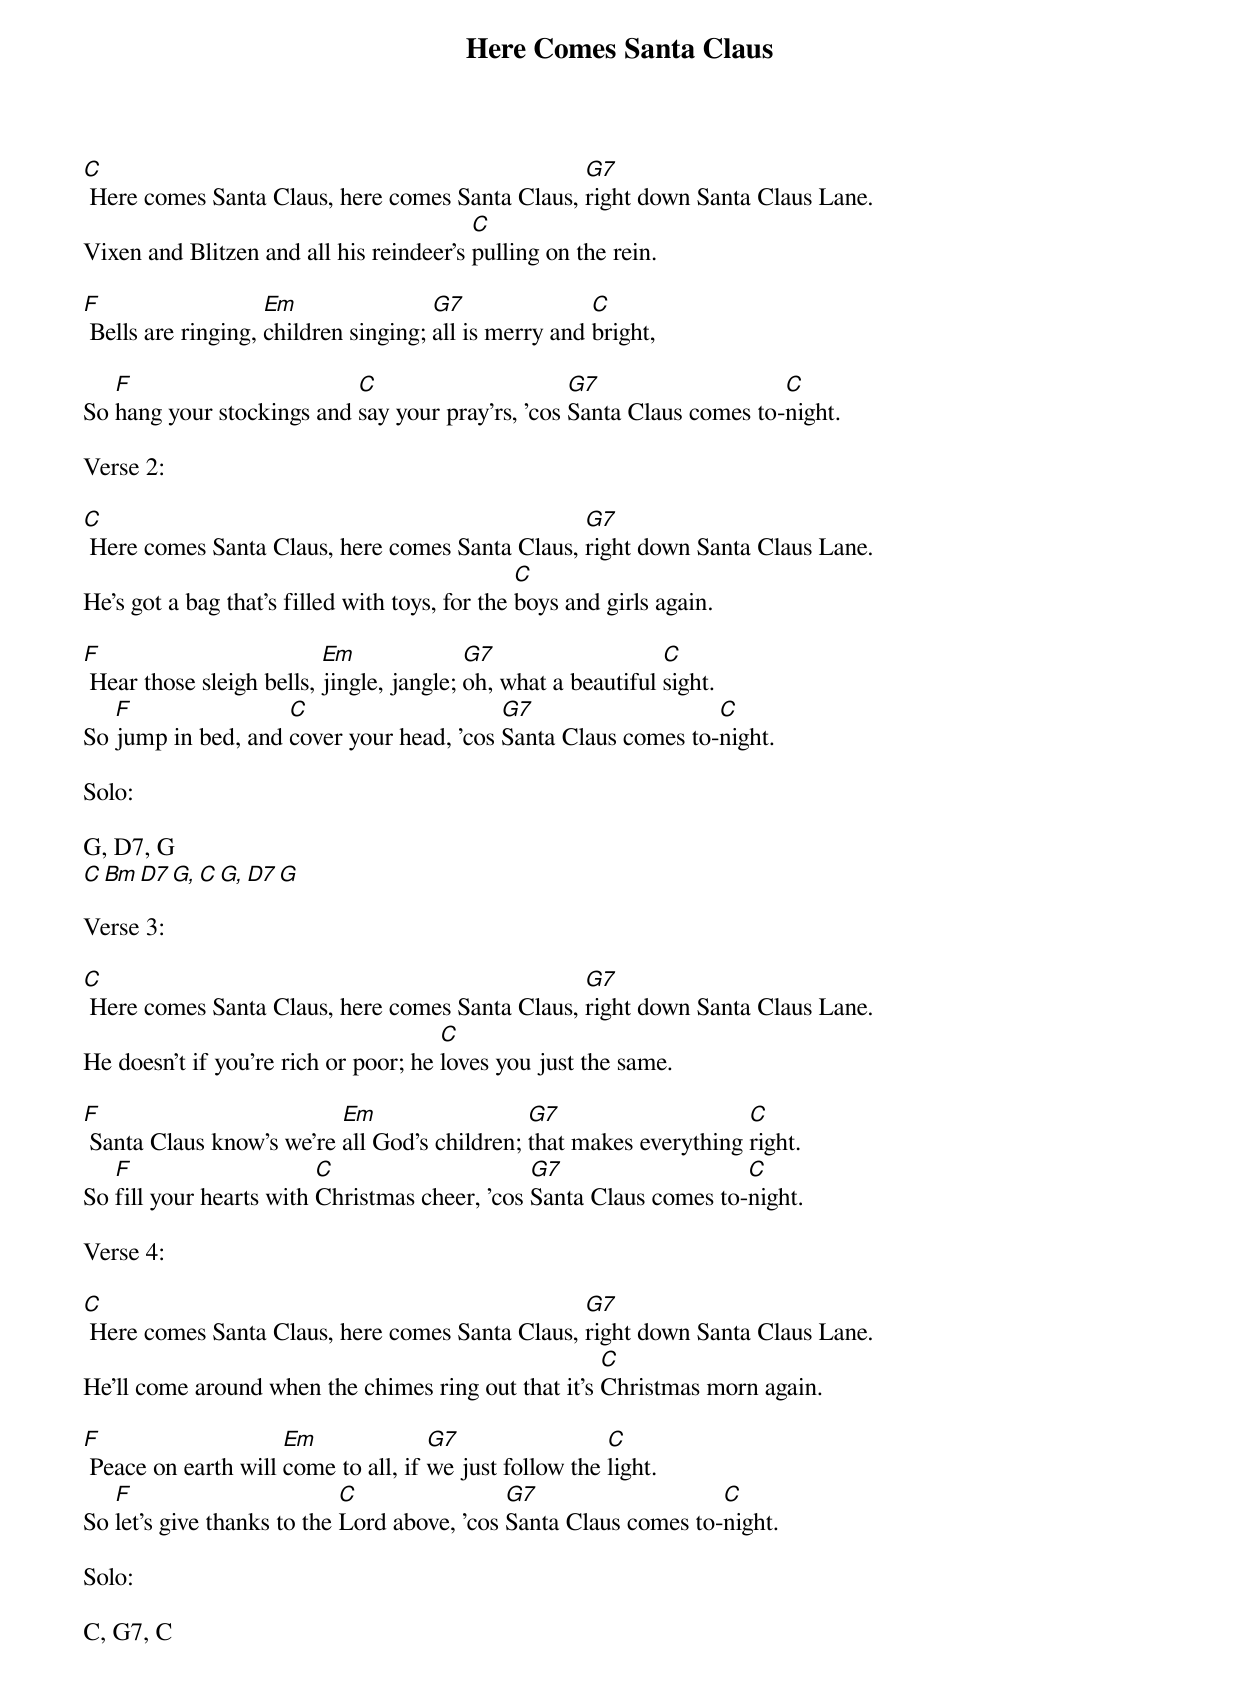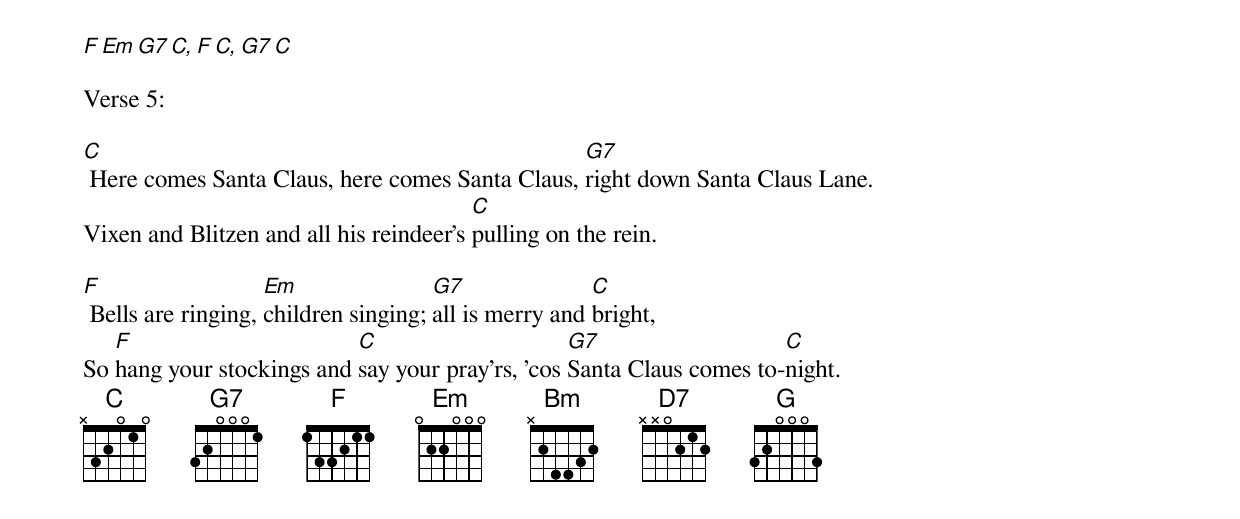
{title: Here Comes Santa Claus}
{subtitle: }

C                                                G7
 Here comes Santa Claus, here comes Santa Claus, right down Santa Claus Lane.
                                         C
Vixen and Blitzen and all his reindeer's pulling on the rein.

F                   Em                G7               C
 Bells are ringing, children singing; all is merry and bright,

   F                       C                      G7                   C
So hang your stockings and say your pray'rs, 'cos Santa Claus comes to-night.

Verse 2:

C                                                G7
 Here comes Santa Claus, here comes Santa Claus, right down Santa Claus Lane.
                                                C
He's got a bag that's filled with toys, for the boys and girls again.

F                         Em              G7                   C
 Hear those sleigh bells, jingle, jangle; oh, what a beautiful sight.
   F                C                     G7                   C
So jump in bed, and cover your head, 'cos Santa Claus comes to-night.

Solo:

G, D7, G
C  Bm  D7  G, C  G, D7  G

Verse 3:

C                                                G7
 Here comes Santa Claus, here comes Santa Claus, right down Santa Claus Lane.
                                      C
He doesn't if you're rich or poor; he loves you just the same.

F                         Em                  G7                    C
 Santa Claus know's we're all God's children; that makes everything right.
   F                     C                     G7                   C
So fill your hearts with Christmas cheer, 'cos Santa Claus comes to-night.

Verse 4:

C                                                G7
 Here comes Santa Claus, here comes Santa Claus, right down Santa Claus Lane.
                                                     C
He'll come around when the chimes ring out that it's Christmas morn again.

F                    Em              G7                 C
 Peace on earth will come to all, if we just follow the light.
   F                        C                G7                   C
So let's give thanks to the Lord above, 'cos Santa Claus comes to-night.

Solo:

C, G7, C
F  Em  G7  C, F  C, G7  C

Verse 5:

C                                                G7
 Here comes Santa Claus, here comes Santa Claus, right down Santa Claus Lane.
                                         C
Vixen and Blitzen and all his reindeer's pulling on the rein.

F                   Em                G7               C
 Bells are ringing, children singing; all is merry and bright,
   F                       C                      G7                   C
So hang your stockings and say your pray'rs, 'cos Santa Claus comes to-night.
